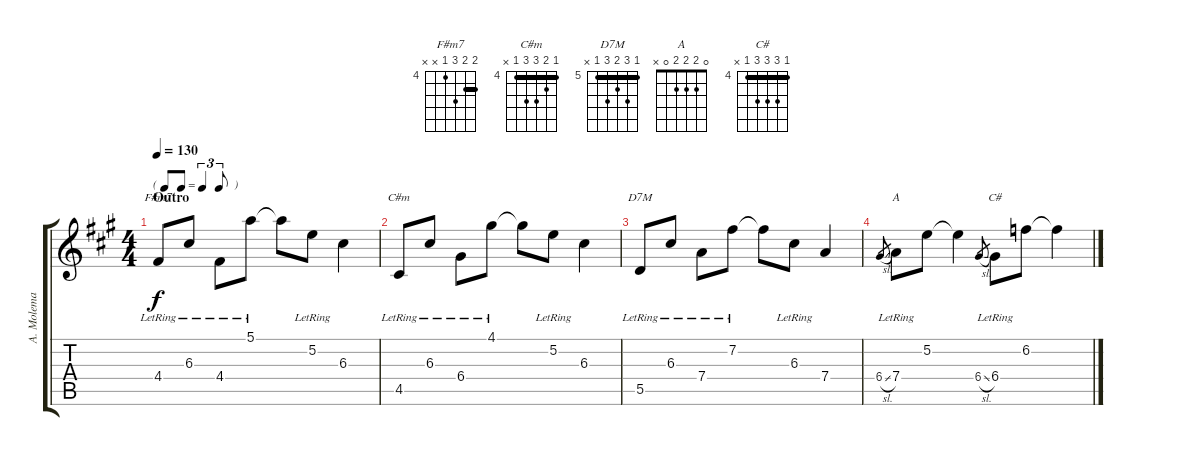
\track ("A. Molema" "A. Molema") {instrument acousticguitarsteel}
\staff {score tabs}
\tuning (E4 B3 G3 D3 A2 E2) {hide}
\chord ("F#m7" 5 5 6 4 x x) {firstfret 4 barre 5}
\chord ("C#m" 4 5 6 6 4 x) {firstfret 4 barre 4}
\chord ("D7M" 5 7 6 7 5 x) {firstfret 5 barre 5}
\chord ("A" 0 2 2 2 0 x)
\chord ("C#" 4 6 6 6 4 x) {firstfret 4 barre 4}
\ts (4 4)
\tf triplet8th
\section ("" "Outro")
\tempo 130
\clef g2
\ks a
4.4{lr}.8{ch "F#m7" dy f} 6.3{lr}.8 4.4{lr}.8 5.1{lr}.8 5.1{t}.8 5.2{lr}.8 6.3.4 |
4.5{lr}.8{ch "C#m"} 6.3{lr}.8 6.4{lr}.8 4.1{lr}.8 4.1{t}.8 5.2{lr}.8 6.3.4 |
5.5{lr}.8{ch "D7M"} 6.3{lr}.8 7.4{lr}.8 7.2{lr}.8 7.2{t}.8 6.3{lr}.8 7.4.4 |
6.4{sl}.8{gr} 7.4{lr}.8{ch "A"} 5.2.8 5.2{t}.4 6.4{sl}.8{gr} 6.4{lr}.8{ch "C#"} 6.2.8 6.2{t}.4
